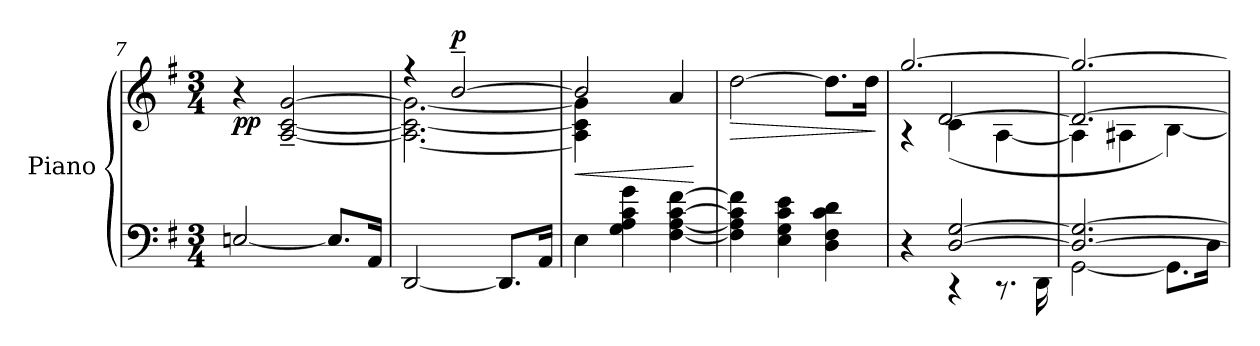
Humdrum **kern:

**kern	**kern	**dynam
*part1	*part1	*part1
*staff2	*staff1	*staff1/2
*I"Piano	*	*
*I'Pno.	*	*
*clefF4	*clefG2	*
*k[f#]	*k[f#]	*
*M3/4	*M3/4	*
=7	=7	=7
!	!	!LO:DY:b
[2En/	4r	pp
.	[2A/~ [2c/~ [2g/~	.
8.E/L]	.	.
16AA/Jk	.	.
=8	=8	=8
*	*^	*
[2DD/	4r	2.A\_ 2.c\_ 2.g\_	.
!	!	!	!LO:DY:a
.	[2b~/	.	p
8.DD/L]	.	.	.
16AA/Jk	.	.	.
=9	=9	=9	=9
!	!	!	!LO:HP:b
4E\	2b/]	4A\] 4c\] 4g\]	<
4G\ 4A\ 4c\ 4g\	.	4ryy	.
[4F#\ [4A\ [4c\ [4f#\	4a/	4ryy	.
*	*v	*v	*
.	.	[
=10	=10	=10
!	!	!LO:HP:b
4F#\] 4A\] 4c\] 4f#\]	[2dd\	>
4E\ 4G\ 4c\ 4e\	.	.
4D\ 4F#\ 4c\ 4d\	8.dd\L]	.
.	16dd\Jk	.
.	.	]
=11	=11	=11
*^	*^	*
*	*	*	*^	*
4ryy	4r	[2.gg/	4r	4ryy	.
[2D/ [2G/	4r	.	(<4c\	[2d/	.
.	8.r	.	[4A\	.	.
.	16DD\	.	.	.	.
!!LO:LB:g=z	!!	!!
=12	=12	=12	=12	=12	=12
2.D/_ 2.G/_	[2GG\	2.gg/_	4A\]	2.d/_	.
.	.	.	4A#X\	.	.
.	8.GG\L]	.	[4B\)	.	.
.	16D\Jk	.	.	.	.
*v	*v	*	*	*	*
*	*v	*v	*v	*
=	=	=
*-	*-	*-
